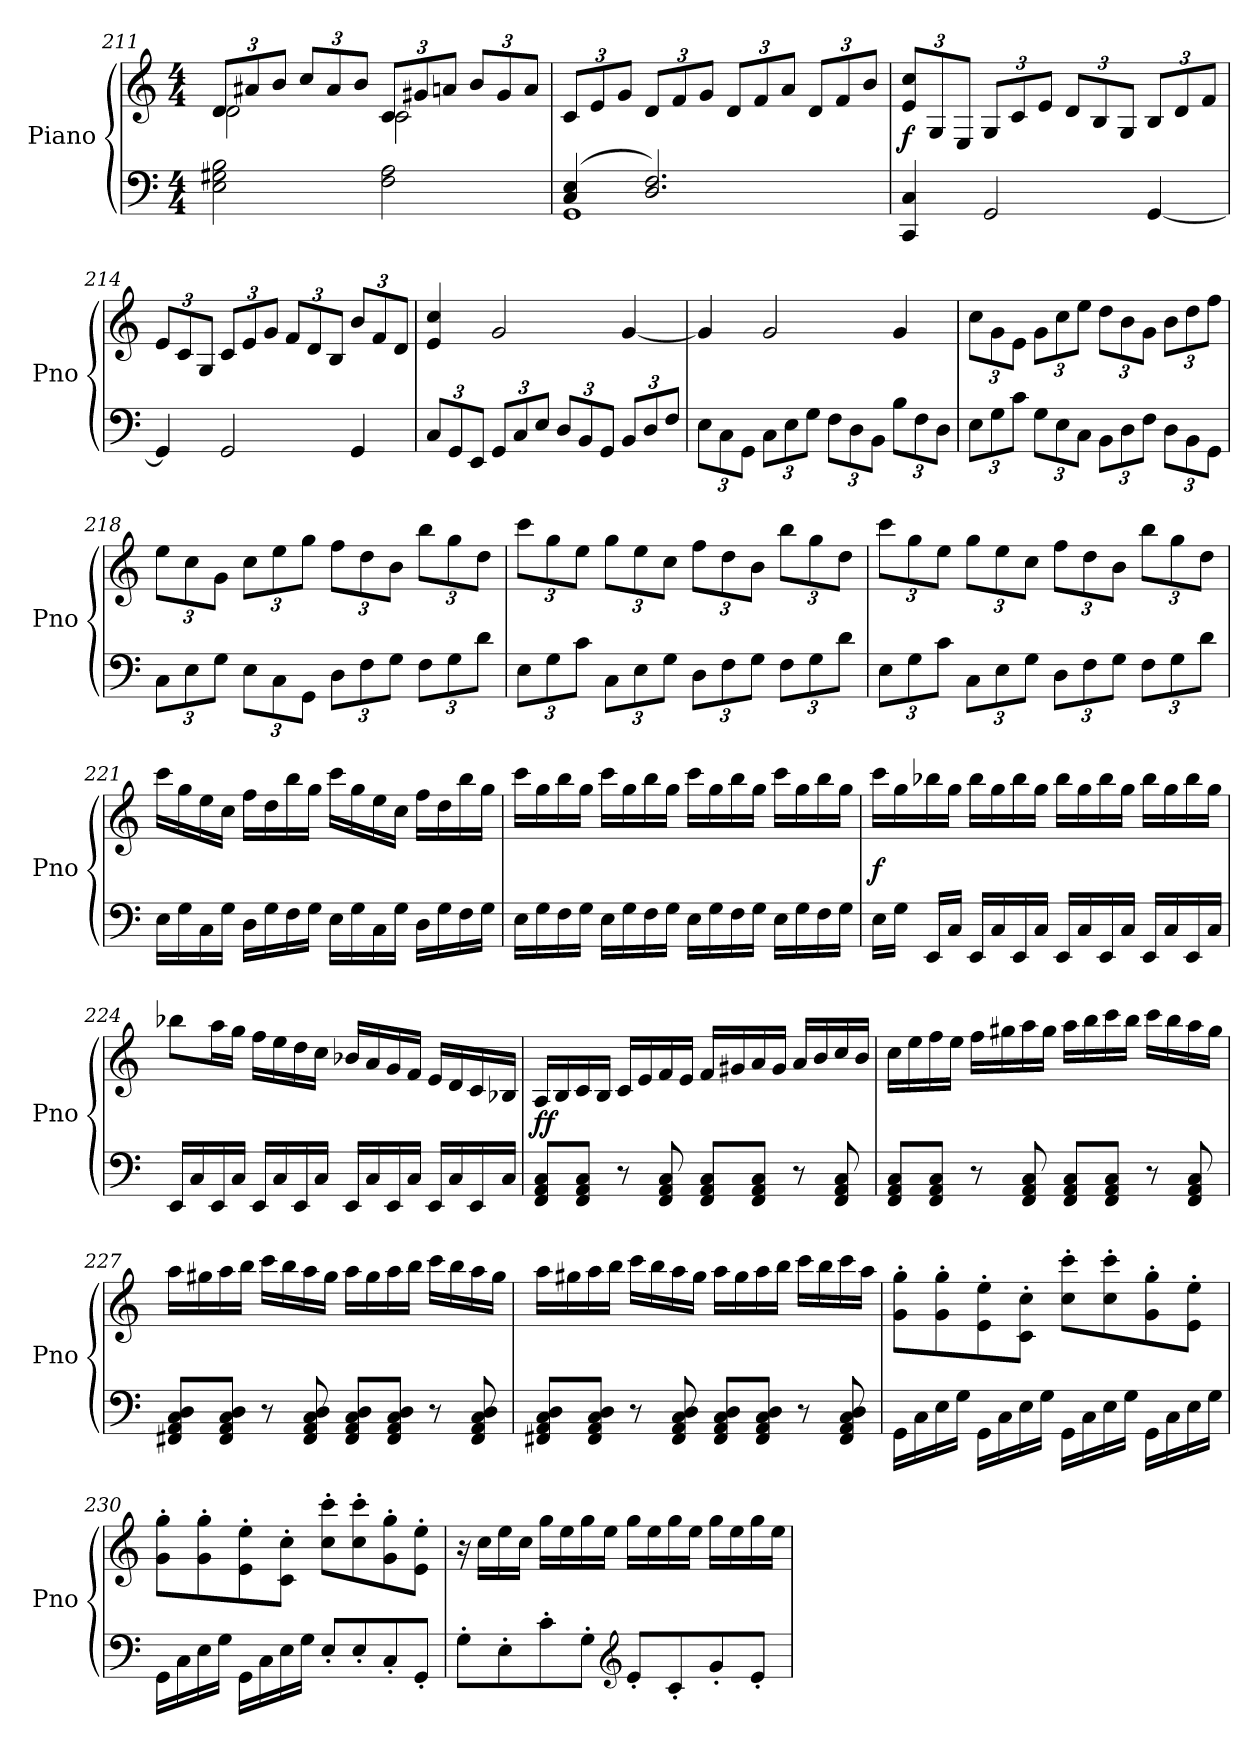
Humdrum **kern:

**kern	**kern	**dynam
*part1	*part1	*part1
*staff2	*staff1	*staff1/2
*I"Piano	*	*
*I'Pno	*	*
*clefF4	*clefG2	*
*k[]	*k[]	*
*C:	*C:	*
*M4/4	*M4/4	*
=211	=211	=211
*	*^	*
2E\ 2G#X\ 2B\	12d/L	2d\	.
.	12a#X/	.	.
.	12b/J	.	.
.	12cc/L	.	.
.	12a#/	.	.
.	12b/J	.	.
2F\ 2A\	12c/L	2c\	.
.	12g#X/	.	.
.	12an/J	.	.
.	12b/L	.	.
.	12g#/	.	.
.	12a/J	.	.
*	*v	*v	*
=212	=212	=212
*^	*	*
(4C/ 4E/	1GG	12c/L	.
.	.	12e/	.
.	.	12g/J	.
2.D/ 2.F/)	.	12d/L	.
.	.	12f/	.
.	.	12g/J	.
.	.	12d/L	.
.	.	12f/	.
.	.	12a/J	.
.	.	12d/L	.
.	.	12f/	.
.	.	12b/J	.
*v	*v	*	*
=213	=213	=213
4CC/ 4C/	12e/ 12cc/L	f
.	12G/	.
.	12E/J	.
2GG/	12G/L	.
.	12c/	.
.	12e/J	.
.	12d/L	.
.	12B/	.
.	12G/J	.
[4GG/	12B/L	.
.	12d/	.
.	12f/J	.
=214	=214	=214
4GG/]	12e/L	.
.	12c/	.
.	12G/J	.
2GG/	12c/L	.
.	12e/	.
.	12g/J	.
.	12f/L	.
.	12d/	.
.	12B/J	.
4GG/	12b/L	.
.	12f/	.
.	12d/J	.
=215	=215	=215
12C/L	4e/ 4cc/	.
12GG/	.	.
12EE/J	.	.
12GG/L	2g/	.
12C/	.	.
12E/J	.	.
12D/L	.	.
12BB/	.	.
12GG/J	.	.
12BB/L	[4g/	.
12D/	.	.
12F/J	.	.
=216	=216	=216
12E\L	4g/]	.
12C\	.	.
12GG\J	.	.
12C\L	2g/	.
12E\	.	.
12G\J	.	.
12F\L	.	.
12D\	.	.
12BB\J	.	.
12B\L	4g/	.
12F\	.	.
12D\J	.	.
=217	=217	=217
12E\L	12cc\L	.
12G\	12g\	.
12c\J	12e\J	.
12G\L	12g\L	.
12E\	12cc\	.
12C\J	12ee\J	.
12BB\L	12dd\L	.
12D\	12b\	.
12F\J	12g\J	.
12D\L	12b\L	.
12BB\	12dd\	.
12GG\J	12ff\J	.
=218	=218	=218
12C\L	12ee\L	.
12E\	12cc\	.
12G\J	12g\J	.
12E\L	12cc\L	.
12C\	12ee\	.
12GG\J	12gg\J	.
12D\L	12ff\L	.
12F\	12dd\	.
12G\J	12b\J	.
12F\L	12bb\L	.
12G\	12gg\	.
12d\J	12dd\J	.
=219	=219	=219
12E\L	12ccc\L	.
12G\	12gg\	.
12c\J	12ee\J	.
12C\L	12gg\L	.
12E\	12ee\	.
12G\J	12cc\J	.
12D\L	12ff\L	.
12F\	12dd\	.
12G\J	12b\J	.
12F\L	12bb\L	.
12G\	12gg\	.
12d\J	12dd\J	.
=220	=220	=220
12E\L	12ccc\L	.
12G\	12gg\	.
12c\J	12ee\J	.
12C\L	12gg\L	.
12E\	12ee\	.
12G\J	12cc\J	.
12D\L	12ff\L	.
12F\	12dd\	.
12G\J	12b\J	.
12F\L	12bb\L	.
12G\	12gg\	.
12d\J	12dd\J	.
=221	=221	=221
16E\LL	16ccc\LL	.
16G\	16gg\	.
16C\	16ee\	.
16G\JJ	16cc\JJ	.
16D\LL	16ff\LL	.
16G\	16dd\	.
16F\	16bb\	.
16G\JJ	16gg\JJ	.
16E\LL	16ccc\LL	.
16G\	16gg\	.
16C\	16ee\	.
16G\JJ	16cc\JJ	.
16D\LL	16ff\LL	.
16G\	16dd\	.
16F\	16bb\	.
16G\JJ	16gg\JJ	.
=222	=222	=222
16E\LL	16ccc\LL	.
16G\	16gg\	.
16F\	16bb\	.
16G\JJ	16gg\JJ	.
16E\LL	16ccc\LL	.
16G\	16gg\	.
16F\	16bb\	.
16G\JJ	16gg\JJ	.
16E\LL	16ccc\LL	.
16G\	16gg\	.
16F\	16bb\	.
16G\JJ	16gg\JJ	.
16E\LL	16ccc\LL	.
16G\	16gg\	.
16F\	16bb\	.
16G\JJ	16gg\JJ	.
=223	=223	=223
16E\LL	16ccc\LL	f
16G\JJ	16gg\	.
16EE/LL	16bb-X\	.
16C/JJ	16gg\JJ	.
16EE/LL	16bb-\LL	.
16C/	16gg\	.
16EE/	16bb-\	.
16C/JJ	16gg\JJ	.
16EE/LL	16bb-\LL	.
16C/	16gg\	.
16EE/	16bb-\	.
16C/JJ	16gg\JJ	.
16EE/LL	16bb-\LL	.
16C/	16gg\	.
16EE/	16bb-\	.
16C/JJ	16gg\JJ	.
=224	=224	=224
16EE/LL	8bb-X\L	.
16C/	.	.
16EE/	16aa\L	.
16C/JJ	16gg\JJ	.
16EE/LL	16ff\LL	.
16C/	16ee\	.
16EE/	16dd\	.
16C/JJ	16cc\JJ	.
16EE/LL	16b-X/LL	.
16C/	16a/	.
16EE/	16g/	.
16C/JJ	16f/JJ	.
16EE/LL	16e/LL	.
16C/	16d/	.
16EE/	16c/	.
16C/JJ	16B-X/JJ	.
=225	=225	=225
8FF/ 8AA/ 8C/L	16A/LL	ff
.	16B/	.
8FF/ 8AA/ 8C/J	16c/	.
.	16B/JJ	.
8r	16c/LL	.
.	16e/	.
8FF/ 8AA/ 8C/	16f/	.
.	16e/JJ	.
8FF/ 8AA/ 8C/L	16f/LL	.
.	16g#X/	.
8FF/ 8AA/ 8C/J	16a/	.
.	16g#/JJ	.
8r	16a/LL	.
.	16b/	.
8FF/ 8AA/ 8C/	16cc/	.
.	16b/JJ	.
=226	=226	=226
8FF/ 8AA/ 8C/L	16cc\LL	.
.	16ee\	.
8FF/ 8AA/ 8C/J	16ff\	.
.	16ee\JJ	.
8r	16ff\LL	.
.	16gg#X\	.
8FF/ 8AA/ 8C/	16aa\	.
.	16gg#\JJ	.
8FF/ 8AA/ 8C/L	16aa\LL	.
.	16bb\	.
8FF/ 8AA/ 8C/J	16ccc\	.
.	16bb\JJ	.
8r	16ccc\LL	.
.	16bb\	.
8FF/ 8AA/ 8C/	16aa\	.
.	16gg#\JJ	.
=227	=227	=227
8FF#X/ 8AA/ 8C/ 8D/L	16aa\LL	.
.	16gg#X\	.
8FF#/ 8AA/ 8C/ 8D/J	16aa\	.
.	16bb\JJ	.
8r	16ccc\LL	.
.	16bb\	.
8FF#/ 8AA/ 8C/ 8D/	16aa\	.
.	16gg#\JJ	.
8FF#/ 8AA/ 8C/ 8D/L	16aa\LL	.
.	16gg#\	.
8FF#/ 8AA/ 8C/ 8D/J	16aa\	.
.	16bb\JJ	.
8r	16ccc\LL	.
.	16bb\	.
8FF#/ 8AA/ 8C/ 8D/	16aa\	.
.	16gg#\JJ	.
=228	=228	=228
8FF#X/ 8AA/ 8C/ 8D/L	16aa\LL	.
.	16gg#X\	.
8FF#/ 8AA/ 8C/ 8D/J	16aa\	.
.	16bb\JJ	.
8r	16ccc\LL	.
.	16bb\	.
8FF#/ 8AA/ 8C/ 8D/	16aa\	.
.	16gg#\JJ	.
8FF#/ 8AA/ 8C/ 8D/L	16aa\LL	.
.	16gg#\	.
8FF#/ 8AA/ 8C/ 8D/J	16aa\	.
.	16bb\JJ	.
8r	16ccc\LL	.
.	16bb\	.
8FF#/ 8AA/ 8C/ 8D/	16ccc\	.
.	16aa\JJ	.
=229	=229	=229
16GG\LL	8g'\ 8gg'\L	.
16C\	.	.
16E\	8g'\ 8gg'\	.
16G\JJ	.	.
16GG\LL	8e'\ 8ee'\	.
16C\	.	.
16E\	8c'\ 8cc'\J	.
16G\JJ	.	.
16GG\LL	8cc'\ 8ccc'\L	.
16C\	.	.
16E\	8cc'\ 8ccc'\	.
16G\JJ	.	.
16GG\LL	8g'\ 8gg'\	.
16C\	.	.
16E\	8e'\ 8ee'\J	.
16G\JJ	.	.
=230	=230	=230
16GG\LL	8g'\ 8gg'\L	.
16C\	.	.
16E\	8g'\ 8gg'\	.
16G\JJ	.	.
16GG\LL	8e'\ 8ee'\	.
16C\	.	.
16E\	8c'\ 8cc'\J	.
16G\JJ	.	.
8E'/L	8cc'\ 8ccc'\L	.
8E'/	8cc'\ 8ccc'\	.
8C'/	8g'\ 8gg'\	.
8GG'/J	8e'\ 8ee'\J	.
=231	=231	=231
8G'\L	16r	.
.	16cc\LL	.
8E'\	16ee\	.
.	16cc\JJ	.
8c'\	16gg\LL	.
.	16ee\	.
8G'\J	16gg\	.
.	16ee\JJ	.
*clefG2	*	*
8e'/L	16gg\LL	.
.	16ee\	.
8c'/	16gg\	.
.	16ee\JJ	.
8g'/	16gg\LL	.
.	16ee\	.
8e'/J	16gg\	.
.	16ee\JJ	.
=	=	=
*-	*-	*-
